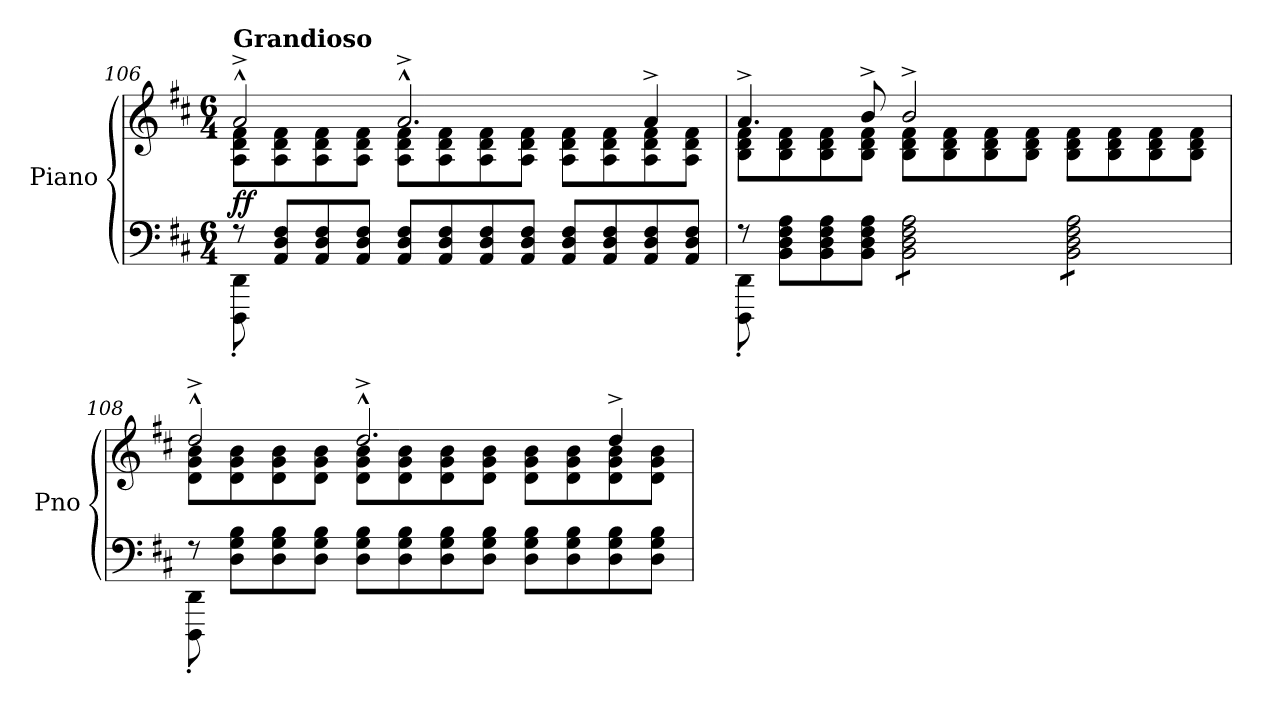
**kern	**kern	**dynam
*part1	*part1	*part1
*staff2	*staff1	*staff1/2
*I"Piano	*	*
*I'Pno	*	*
!!LO:LB:g=z
*clefF4	*clefG2	*
*k[f#c#]	*k[f#c#]	*
*M6/4	*M6/4	*
=106	=106	=106
*^	*^	*
!	!	!LO:TX:a:B:t=Grandioso	!	!
!	!	!	!	!LO:DY:b
8r	8DDD\' 8DD\'	2a^^^/	8A\ 8d\ 8f#\L	ff
8AA/ 8D/ 8F#/L	1ryy	.	8A\ 8d\ 8f#\	.
8AA/ 8D/ 8F#/	.	.	8A\ 8d\ 8f#\	.
8AA/ 8D/ 8F#/J	.	.	8A\ 8d\ 8f#\J	.
8AA/ 8D/ 8F#/L	.	2.a^^^/	8A\ 8d\ 8f#\L	.
8AA/ 8D/ 8F#/	.	.	8A\ 8d\ 8f#\	.
8AA/ 8D/ 8F#/	.	.	8A\ 8d\ 8f#\	.
8AA/ 8D/ 8F#/J	.	.	8A\ 8d\ 8f#\J	.
8AA/ 8D/ 8F#/L	.	.	8A\ 8d\ 8f#\L	.
8AA/ 8D/ 8F#/	4.ryy	.	8A\ 8d\ 8f#\	.
8AA/ 8D/ 8F#/	.	4a^/	8A\ 8d\ 8f#\	.
8AA/ 8D/ 8F#/J	.	.	8A\ 8d\ 8f#\J	.
=107	=107	=107	=107	=107
8r	8DDD\' 8DD\'	4.a^/	8B\ 8d\ 8f#\L	.
8BB\ 8D\ 8F#\ 8A\L	1ryy	.	8B\ 8d\ 8f#\	.
8BB\ 8D\ 8F#\ 8A\	.	.	8B\ 8d\ 8f#\	.
8BB\ 8D\ 8F#\ 8A\J	.	8b^/	8B\ 8d\ 8f#\J	.
*tremolo	*	*	*	*
*	*	*tremolo	*	*
8BB\ 8D\ 8F#\ 8A\L	.	2b^/	8B\ 8d\ 8f#\L	.
8BB\ 8D\ 8F#\ 8A\	.	.	8B\ 8d\ 8f#\	.
8BB\ 8D\ 8F#\ 8A\	.	.	8B\ 8d\ 8f#\	.
8BB\ 8D\ 8F#\ 8A\J	.	.	8B\ 8d\ 8f#\J	.
8BB\ 8D\ 8F#\ 8A\L	.	2ryy	8B\ 8d\ 8f#\L	.
8BB\ 8D\ 8F#\ 8A\	4.ryy	.	8B\ 8d\ 8f#\	.
8BB\ 8D\ 8F#\ 8A\	.	.	8B\ 8d\ 8f#\	.
8BB\ 8D\ 8F#\ 8A\J	.	.	8B\ 8d\ 8f#\J	.
*	*	*Xtremolo	*	*
*Xtremolo	*	*	*	*
=108	=108	=108	=108	=108
8r	8DDD\' 8DD\'	2dd^^^/	8d\ 8g\ 8b\L	.
8D\ 8G\ 8B\L	1ryy	.	8d\ 8g\ 8b\	.
8D\ 8G\ 8B\	.	.	8d\ 8g\ 8b\	.
8D\ 8G\ 8B\J	.	.	8d\ 8g\ 8b\J	.
8D\ 8G\ 8B\L	.	2.dd^^^/	8d\ 8g\ 8b\L	.
8D\ 8G\ 8B\	.	.	8d\ 8g\ 8b\	.
8D\ 8G\ 8B\	.	.	8d\ 8g\ 8b\	.
8D\ 8G\ 8B\J	.	.	8d\ 8g\ 8b\J	.
8D\ 8G\ 8B\L	.	.	8d\ 8g\ 8b\L	.
8D\ 8G\ 8B\	4.ryy	.	8d\ 8g\ 8b\	.
8D\ 8G\ 8B\	.	4dd^/	8d\ 8g\ 8b\	.
8D\ 8G\ 8B\J	.	.	8d\ 8g\ 8b\J	.
*v	*v	*	*	*
*	*v	*v	*
=	=	=
*-	*-	*-
